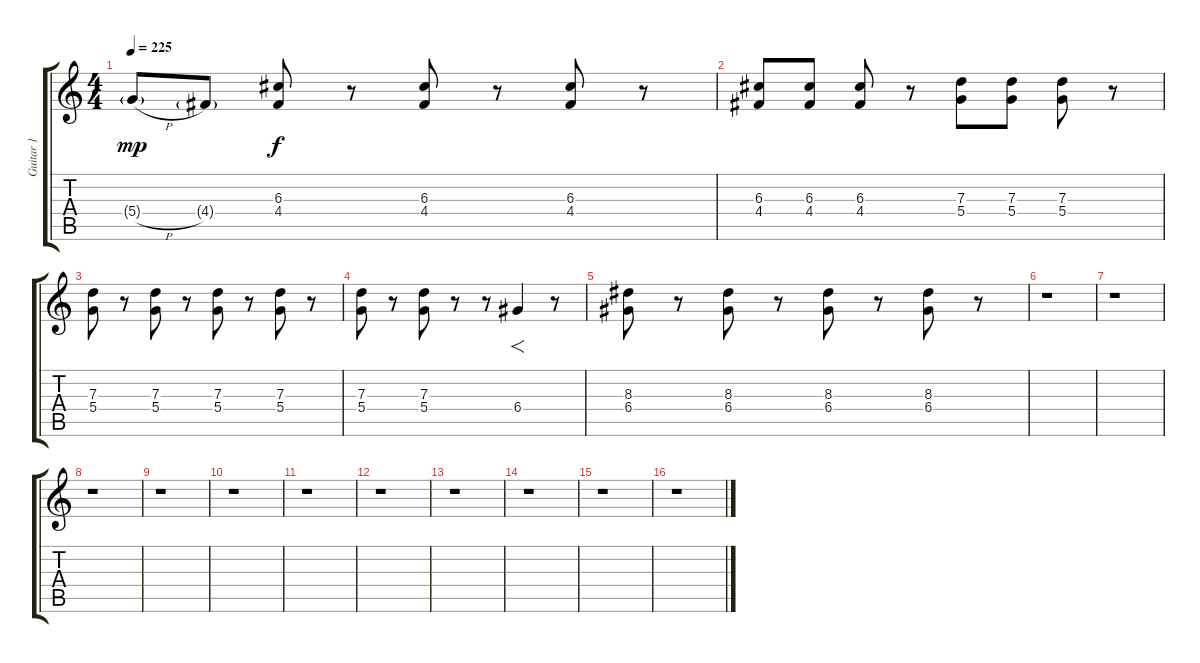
\track ("Guitar 1" "Guitar 1") {instrument overdrivenguitar}
\staff {score tabs}
\tuning (E4 B3 G3 D3 A2 E2) {hide}
\ts (4 4)
\tempo 225
\clef g2
\ks c
5.4{h g}.8{dy mp} 4.4{g}.8 (6.3 4.4).8{dy f} r.8 (6.3 4.4).8 r.8 (6.3 4.4).8 r.8 |
(6.3 4.4).8 (6.3 4.4).8 (6.3 4.4).8 r.8 (7.3 5.4).8 (7.3 5.4).8 (7.3 5.4).8 r.8 |
(7.3 5.4).8 r.8 (7.3 5.4).8 r.8 (7.3 5.4).8 r.8 (7.3 5.4).8 r.8 |
(7.3 5.4).8 r.8 (7.3 5.4).8 r.8 r.8 6.4.4{f} r.8 |
(8.3 6.4).8 r.8 (8.3 6.4).8 r.8 (8.3 6.4).8 r.8 (8.3 6.4).8 r.8 |
r.1 |
r.1 |
r.1 |
r.1 |
r.1 |
r.1 |
r.1 |
r.1 |
r.1 |
r.1 |
r.1
